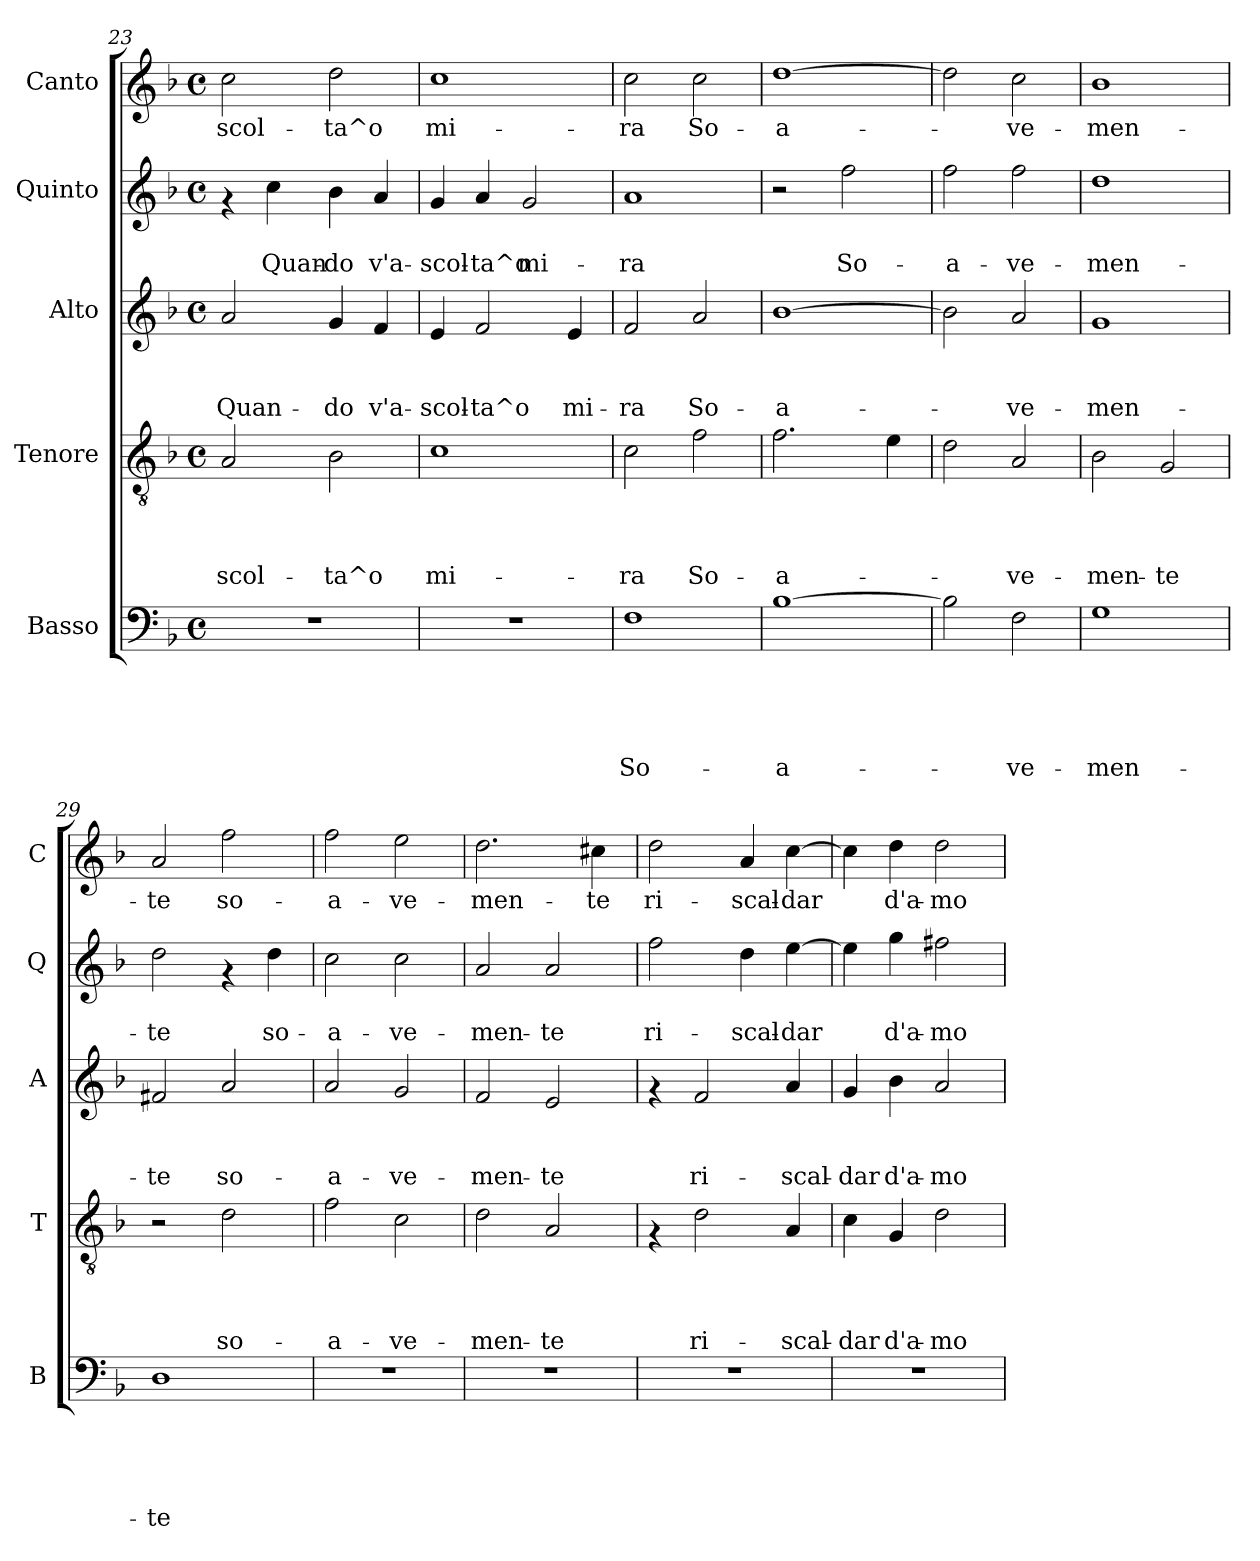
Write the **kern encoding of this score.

**kern	**text	**text	**text	**text	**text	**kern	**text	**text	**text	**text	**kern	**text	**text	**text	**kern	**text	**text	**kern	**text
*part5	*part5	*part5	*part5	*part5	*part5	*part4	*part4	*part4	*part4	*part4	*part3	*part3	*part3	*part3	*part2	*part2	*part2	*part1	*part1
*staff5	*staff5	*staff5	*staff5	*staff5	*staff5	*staff4	*staff4	*staff4	*staff4	*staff4	*staff3	*staff3	*staff3	*staff3	*staff2	*staff2	*staff2	*staff1	*staff1
*I"Basso	*	*	*	*	*	*I"Tenore	*	*	*	*	*I"Alto	*	*	*	*I"Quinto	*	*	*I"Canto	*
*I'B	*	*	*	*	*	*I'T	*	*	*	*	*I'A	*	*	*	*I'Q	*	*	*I'C	*
*clefF4	*	*	*	*	*	*clefGv2	*	*	*	*	*clefG2	*	*	*	*clefG2	*	*	*clefG2	*
*k[b-]	*	*	*	*	*	*k[b-]	*	*	*	*	*k[b-]	*	*	*	*k[b-]	*	*	*k[b-]	*
*F:	*	*	*	*	*	*F:	*	*	*	*	*F:	*	*	*	*F:	*	*	*F:	*
*M4/4	*	*	*	*	*	*M4/4	*	*	*	*	*M4/4	*	*	*	*M4/4	*	*	*M4/4	*
*met(c)	*	*	*	*	*	*met(c)	*	*	*	*	*met(c)	*	*	*	*met(c)	*	*	*met(c)	*
=23	=23	=23	=23	=23	=23	=23	=23	=23	=23	=23	=23	=23	=23	=23	=23	=23	=23	=23	=23
!	!	!	!	!	!	!	!	!	!	!LO:LY:b	!	!	!	!LO:LY:b	!	!	!	!	!LO:LY:b
1r	.	.	.	.	.	2A/	.	.	.	-scol-	2a/	.	.	Quan-	4rf	.	.	2cc\	-scol-
!	!	!	!	!	!	!	!	!	!	!	!	!	!	!	!	!	!LO:LY:b	!	!
.	.	.	.	.	.	.	.	.	.	.	.	.	.	.	4cc\	.	Quan-	.	.
!	!	!	!	!	!	!	!	!	!	!LO:LY:b	!	!	!	!LO:LY:b	!	!	!LO:LY:b	!	!LO:LY:b
.	.	.	.	.	.	2B-\	.	.	.	-ta^o	4g/	.	.	-do	4b-\	.	-do	2dd\	-ta^o
!	!	!	!	!	!	!	!	!	!	!	!	!	!	!LO:LY:b	!	!	!LO:LY:b	!	!
.	.	.	.	.	.	.	.	.	.	.	4f/	.	.	v'a-	4a/	.	v'a-	.	.
=24	=24	=24	=24	=24	=24	=24	=24	=24	=24	=24	=24	=24	=24	=24	=24	=24	=24	=24	=24
!	!	!	!	!	!	!	!	!	!	!LO:LY:b	!	!	!	!LO:LY:b	!	!	!LO:LY:b	!	!LO:LY:b
1r	.	.	.	.	.	1c	.	.	.	mi-	4e/	.	.	-scol-	4g/	.	-scol-	1cc	mi-
!	!	!	!	!	!	!	!	!	!	!	!	!	!	!LO:LY:b	!	!	!LO:LY:b	!	!
.	.	.	.	.	.	.	.	.	.	.	2f/	.	.	-ta^o	4a/	.	-ta^o	.	.
!	!	!	!	!	!	!	!	!	!	!	!	!	!	!	!	!	!LO:LY:b	!	!
.	.	.	.	.	.	.	.	.	.	.	.	.	.	.	2g/	.	mi-	.	.
!	!	!	!	!	!	!	!	!	!	!	!	!	!	!LO:LY:b	!	!	!	!	!
.	.	.	.	.	.	.	.	.	.	.	4e/	.	.	mi-	.	.	.	.	.
!!LO:PB:g=z
=25	=25	=25	=25	=25	=25	=25	=25	=25	=25	=25	=25	=25	=25	=25	=25	=25	=25	=25	=25
!	!	!	!	!	!LO:LY:b	!	!	!	!	!LO:LY:b	!	!	!	!LO:LY:b	!	!	!LO:LY:b	!	!LO:LY:b
1F	.	.	.	.	So-	2c\	.	.	.	-ra	2f/	.	.	-ra	1a	.	-ra	2cc\	-ra
!	!	!	!	!	!	!	!	!	!	!LO:LY:b	!	!	!	!LO:LY:b	!	!	!	!	!LO:LY:b
.	.	.	.	.	.	2f\	.	.	.	So-	2a/	.	.	So-	.	.	.	2cc\	So-
=26	=26	=26	=26	=26	=26	=26	=26	=26	=26	=26	=26	=26	=26	=26	=26	=26	=26	=26	=26
!	!	!	!	!	!LO:LY:b	!	!	!	!	!LO:LY:b	!	!	!	!LO:LY:b	!	!	!	!	!LO:LY:b
[>1B-	.	.	.	.	-a-	2.f\	.	.	.	-a-	[>1b-	.	.	-a-	2r	.	.	[>1dd	-a-
!	!	!	!	!	!	!	!	!	!	!	!	!	!	!	!	!	!LO:LY:b	!	!
.	.	.	.	.	.	.	.	.	.	.	.	.	.	.	2ff\	.	So-	.	.
.	.	.	.	.	.	4e\	.	.	.	.	.	.	.	.	.	.	.	.	.
=27	=27	=27	=27	=27	=27	=27	=27	=27	=27	=27	=27	=27	=27	=27	=27	=27	=27	=27	=27
!	!	!	!	!	!	!	!	!	!	!	!	!	!	!	!	!	!LO:LY:b	!	!
2B-\]	.	.	.	.	.	2d\	.	.	.	.	2b-\]	.	.	.	2ff\	.	-a-	2dd\]	.
!	!	!	!	!	!LO:LY:b	!	!	!	!	!LO:LY:b	!	!	!	!LO:LY:b	!	!	!LO:LY:b	!	!LO:LY:b
2F\	.	.	.	.	-ve-	2A/	.	.	.	-ve-	2a/	.	.	-ve-	2ff\	.	-ve-	2cc\	-ve-
=28	=28	=28	=28	=28	=28	=28	=28	=28	=28	=28	=28	=28	=28	=28	=28	=28	=28	=28	=28
!	!	!	!	!	!LO:LY:b	!	!	!	!	!LO:LY:b	!	!	!	!LO:LY:b	!	!	!LO:LY:b	!	!LO:LY:b
1G	.	.	.	.	-men-	2B-\	.	.	.	-men-	1g	.	.	-men-	1dd	.	-men-	1b-	-men-
!	!	!	!	!	!	!	!	!	!	!LO:LY:b	!	!	!	!	!	!	!	!	!
.	.	.	.	.	.	2G/	.	.	.	-te	.	.	.	.	.	.	.	.	.
=29	=29	=29	=29	=29	=29	=29	=29	=29	=29	=29	=29	=29	=29	=29	=29	=29	=29	=29	=29
!	!	!	!	!	!LO:LY:b	!	!	!	!	!	!	!	!	!LO:LY:b	!	!	!LO:LY:b	!	!LO:LY:b
1D	.	.	.	.	-te	2r	.	.	.	.	2f#X/	.	.	-te	2dd\	.	-te	2a/	-te
!	!	!	!	!	!	!	!	!	!	!LO:LY:b	!	!	!	!LO:LY:b	!	!	!	!	!LO:LY:b
.	.	.	.	.	.	2d\	.	.	.	so-	2a/	.	.	so-	4rf	.	.	2ff\	so-
!	!	!	!	!	!	!	!	!	!	!	!	!	!	!	!	!	!LO:LY:b	!	!
.	.	.	.	.	.	.	.	.	.	.	.	.	.	.	4dd\	.	so-	.	.
=30	=30	=30	=30	=30	=30	=30	=30	=30	=30	=30	=30	=30	=30	=30	=30	=30	=30	=30	=30
!	!	!	!	!	!	!	!	!	!	!LO:LY:b	!	!	!	!LO:LY:b	!	!	!LO:LY:b	!	!LO:LY:b
1r	.	.	.	.	.	2f\	.	.	.	-a-	2a/	.	.	-a-	2cc\	.	-a-	2ff\	-a-
!	!	!	!	!	!	!	!	!	!	!LO:LY:b	!	!	!	!LO:LY:b	!	!	!LO:LY:b	!	!LO:LY:b
.	.	.	.	.	.	2c\	.	.	.	-ve-	2g/	.	.	-ve-	2cc\	.	-ve-	2ee\	-ve-
!!LO:LB:g=z
=31	=31	=31	=31	=31	=31	=31	=31	=31	=31	=31	=31	=31	=31	=31	=31	=31	=31	=31	=31
!	!	!	!	!	!	!	!	!	!	!LO:LY:b	!	!	!	!LO:LY:b	!	!	!LO:LY:b	!	!LO:LY:b
1r	.	.	.	.	.	2d\	.	.	.	-men-	2f/	.	.	-men-	2a/	.	-men-	2.dd\	-men-
!	!	!	!	!	!	!	!	!	!	!LO:LY:b	!	!	!	!LO:LY:b	!	!	!LO:LY:b	!	!
.	.	.	.	.	.	2A/	.	.	.	-te	2e/	.	.	-te	2a/	.	-te	.	.
!	!	!	!	!	!	!	!	!	!	!	!	!	!	!	!	!	!	!	!LO:LY:b
.	.	.	.	.	.	.	.	.	.	.	.	.	.	.	.	.	.	4cc#X\	-te
=32	=32	=32	=32	=32	=32	=32	=32	=32	=32	=32	=32	=32	=32	=32	=32	=32	=32	=32	=32
!	!	!	!	!	!	!	!	!	!	!	!	!	!	!	!	!	!LO:LY:b	!	!LO:LY:b
1r	.	.	.	.	.	4rF	.	.	.	.	4rf	.	.	.	2ff\	.	ri-	2dd\	ri-
!	!	!	!	!	!	!	!	!	!	!LO:LY:b	!	!	!	!LO:LY:b	!	!	!	!	!
.	.	.	.	.	.	2d\	.	.	.	ri-	2f/	.	.	ri-	.	.	.	.	.
!	!	!	!	!	!	!	!	!	!	!	!	!	!	!	!	!	!LO:LY:b	!	!LO:LY:b
.	.	.	.	.	.	.	.	.	.	.	.	.	.	.	4dd\	.	-scal-	4a/	-scal-
!	!	!	!	!	!	!	!	!	!	!LO:LY:b	!	!	!	!LO:LY:b	!	!	!LO:LY:b	!	!LO:LY:b
.	.	.	.	.	.	4A/	.	.	.	-scal-	4a/	.	.	-scal-	[>4ee\	.	-dar	[>4cc\	-dar
=33	=33	=33	=33	=33	=33	=33	=33	=33	=33	=33	=33	=33	=33	=33	=33	=33	=33	=33	=33
!	!	!	!	!	!	!	!	!	!	!LO:LY:b	!	!	!	!LO:LY:b	!	!	!	!	!
1r	.	.	.	.	.	4c\	.	.	.	-dar	4g/	.	.	-dar	4ee\]	.	.	4cc\]	.
!	!	!	!	!	!	!	!	!	!	!LO:LY:b	!	!	!	!LO:LY:b	!	!	!LO:LY:b	!	!LO:LY:b
.	.	.	.	.	.	4G/	.	.	.	d'a-	4b-\	.	.	d'a-	4gg\	.	d'a-	4dd\	d'a-
!	!	!	!	!	!	!	!	!	!	!LO:LY:b	!	!	!	!LO:LY:b	!	!	!LO:LY:b	!	!LO:LY:b
.	.	.	.	.	.	2d\	.	.	.	-mo-	2a/	.	.	-mo-	2ff#X\	.	-mo-	2dd\	-mo-
=	=	=	=	=	=	=	=	=	=	=	=	=	=	=	=	=	=	=	=
*-	*-	*-	*-	*-	*-	*-	*-	*-	*-	*-	*-	*-	*-	*-	*-	*-	*-	*-	*-
